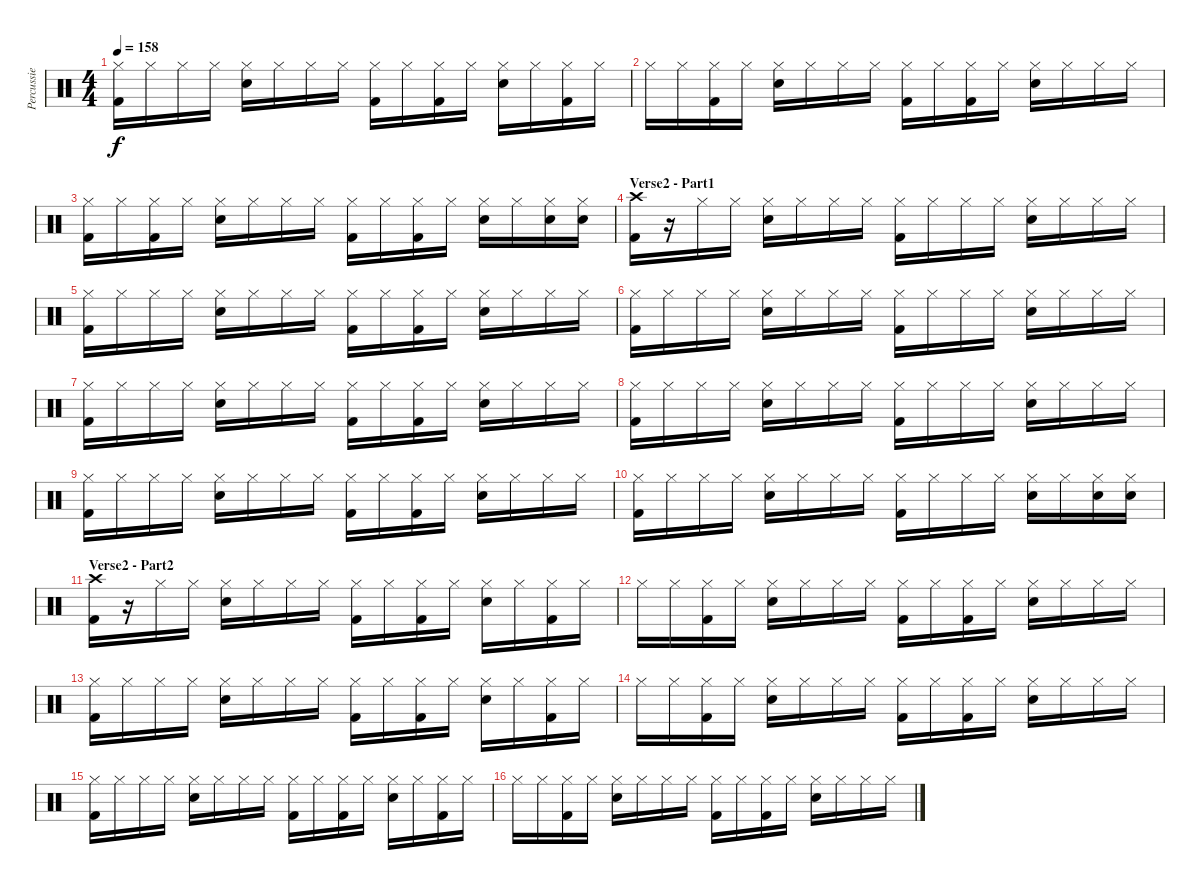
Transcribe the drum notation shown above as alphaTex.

\track ("Percussie" "Percussie") {instrument percussion}
\staff {score}
\articulation defaults
\ts (4 4)
\tempo 158
\clef neutral
\ks c
("Hi-Hat (closed)" "Kick (hit) 2").16{dy f} "Hi-Hat (closed)".16 "Hi-Hat (closed)".16 "Hi-Hat (closed)".16 ("Hi-Hat (closed)" "Electric Snare (hit)").16 "Hi-Hat (closed)".16 "Hi-Hat (closed)".16 "Hi-Hat (closed)".16 ("Hi-Hat (closed)" "Kick (hit) 2").16 "Hi-Hat (closed)".16 ("Hi-Hat (closed)" "Kick (hit) 2").16 "Hi-Hat (closed)".16 ("Hi-Hat (closed)" "Electric Snare (hit)").16 "Hi-Hat (closed)".16 ("Hi-Hat (closed)" "Kick (hit) 2").16 "Hi-Hat (closed)".16 |
"Hi-Hat (closed)".16 "Hi-Hat (closed)".16 ("Hi-Hat (closed)" "Kick (hit) 2").16 "Hi-Hat (closed)".16 ("Hi-Hat (closed)" "Electric Snare (hit)").16 "Hi-Hat (closed)".16 "Hi-Hat (closed)".16 "Hi-Hat (closed)".16 ("Hi-Hat (closed)" "Kick (hit) 2").16 "Hi-Hat (closed)".16 ("Hi-Hat (closed)" "Kick (hit) 2").16 "Hi-Hat (closed)".16 ("Hi-Hat (closed)" "Electric Snare (hit)").16 "Hi-Hat (closed)".16 "Hi-Hat (closed)".16 "Hi-Hat (closed)".16 |
("Hi-Hat (closed)" "Kick (hit) 2").16 "Hi-Hat (closed)".16 ("Hi-Hat (closed)" "Kick (hit) 2").16 "Hi-Hat (closed)".16 ("Hi-Hat (closed)" "Electric Snare (hit)").16 "Hi-Hat (closed)".16 "Hi-Hat (closed)".16 "Hi-Hat (closed)".16 ("Hi-Hat (closed)" "Kick (hit) 2").16 "Hi-Hat (closed)".16 ("Hi-Hat (closed)" "Kick (hit) 2").16 "Hi-Hat (closed)".16 ("Hi-Hat (closed)" "Electric Snare (hit)").16 "Hi-Hat (closed)".16 ("Hi-Hat (closed)" "Electric Snare (hit)").16 ("Hi-Hat (closed)" "Electric Snare (hit)").16 |
\section ("" "Verse2 - Part1")
("Crash high (hit)" "Kick (hit) 2").16 r.16 "Hi-Hat (closed)".16 "Hi-Hat (closed)".16 ("Hi-Hat (closed)" "Electric Snare (hit)").16 "Hi-Hat (closed)".16 "Hi-Hat (closed)".16 "Hi-Hat (closed)".16 ("Hi-Hat (closed)" "Kick (hit) 2").16 "Hi-Hat (closed)".16 "Hi-Hat (closed)".16 "Hi-Hat (closed)".16 ("Hi-Hat (closed)" "Electric Snare (hit)").16 "Hi-Hat (closed)".16 "Hi-Hat (closed)".16 "Hi-Hat (closed)".16 |
("Hi-Hat (closed)" "Kick (hit) 2").16 "Hi-Hat (closed)".16 "Hi-Hat (closed)".16 "Hi-Hat (closed)".16 ("Hi-Hat (closed)" "Electric Snare (hit)").16 "Hi-Hat (closed)".16 "Hi-Hat (closed)".16 "Hi-Hat (closed)".16 ("Hi-Hat (closed)" "Kick (hit) 2").16 "Hi-Hat (closed)".16 ("Hi-Hat (closed)" "Kick (hit) 2").16 "Hi-Hat (closed)".16 ("Hi-Hat (closed)" "Electric Snare (hit)").16 "Hi-Hat (closed)".16 "Hi-Hat (closed)".16 "Hi-Hat (closed)".16 |
("Hi-Hat (closed)" "Kick (hit) 2").16 "Hi-Hat (closed)".16 "Hi-Hat (closed)".16 "Hi-Hat (closed)".16 ("Hi-Hat (closed)" "Electric Snare (hit)").16 "Hi-Hat (closed)".16 "Hi-Hat (closed)".16 "Hi-Hat (closed)".16 ("Hi-Hat (closed)" "Kick (hit) 2").16 "Hi-Hat (closed)".16 "Hi-Hat (closed)".16 "Hi-Hat (closed)".16 ("Hi-Hat (closed)" "Electric Snare (hit)").16 "Hi-Hat (closed)".16 "Hi-Hat (closed)".16 "Hi-Hat (closed)".16 |
("Hi-Hat (closed)" "Kick (hit) 2").16 "Hi-Hat (closed)".16 "Hi-Hat (closed)".16 "Hi-Hat (closed)".16 ("Hi-Hat (closed)" "Electric Snare (hit)").16 "Hi-Hat (closed)".16 "Hi-Hat (closed)".16 "Hi-Hat (closed)".16 ("Hi-Hat (closed)" "Kick (hit) 2").16 "Hi-Hat (closed)".16 ("Hi-Hat (closed)" "Kick (hit) 2").16 "Hi-Hat (closed)".16 ("Hi-Hat (closed)" "Electric Snare (hit)").16 "Hi-Hat (closed)".16 "Hi-Hat (closed)".16 "Hi-Hat (closed)".16 |
("Hi-Hat (closed)" "Kick (hit) 2").16 "Hi-Hat (closed)".16 "Hi-Hat (closed)".16 "Hi-Hat (closed)".16 ("Hi-Hat (closed)" "Electric Snare (hit)").16 "Hi-Hat (closed)".16 "Hi-Hat (closed)".16 "Hi-Hat (closed)".16 ("Hi-Hat (closed)" "Kick (hit) 2").16 "Hi-Hat (closed)".16 "Hi-Hat (closed)".16 "Hi-Hat (closed)".16 ("Hi-Hat (closed)" "Electric Snare (hit)").16 "Hi-Hat (closed)".16 "Hi-Hat (closed)".16 "Hi-Hat (closed)".16 |
("Hi-Hat (closed)" "Kick (hit) 2").16 "Hi-Hat (closed)".16 "Hi-Hat (closed)".16 "Hi-Hat (closed)".16 ("Hi-Hat (closed)" "Electric Snare (hit)").16 "Hi-Hat (closed)".16 "Hi-Hat (closed)".16 "Hi-Hat (closed)".16 ("Hi-Hat (closed)" "Kick (hit) 2").16 "Hi-Hat (closed)".16 ("Hi-Hat (closed)" "Kick (hit) 2").16 "Hi-Hat (closed)".16 ("Hi-Hat (closed)" "Electric Snare (hit)").16 "Hi-Hat (closed)".16 "Hi-Hat (closed)".16 "Hi-Hat (closed)".16 |
("Hi-Hat (closed)" "Kick (hit) 2").16 "Hi-Hat (closed)".16 "Hi-Hat (closed)".16 "Hi-Hat (closed)".16 ("Hi-Hat (closed)" "Electric Snare (hit)").16 "Hi-Hat (closed)".16 "Hi-Hat (closed)".16 "Hi-Hat (closed)".16 ("Hi-Hat (closed)" "Kick (hit) 2").16 "Hi-Hat (closed)".16 "Hi-Hat (closed)".16 "Hi-Hat (closed)".16 ("Hi-Hat (closed)" "Electric Snare (hit)").16 "Hi-Hat (closed)".16 ("Hi-Hat (closed)" "Electric Snare (hit)").16 ("Hi-Hat (closed)" "Electric Snare (hit)").16 |
\section ("" "Verse2 - Part2")
("Crash high (hit)" "Kick (hit) 2").16 r.16 "Hi-Hat (closed)".16 "Hi-Hat (closed)".16 ("Hi-Hat (closed)" "Electric Snare (hit)").16 "Hi-Hat (closed)".16 "Hi-Hat (closed)".16 "Hi-Hat (closed)".16 ("Hi-Hat (closed)" "Kick (hit) 2").16 "Hi-Hat (closed)".16 ("Hi-Hat (closed)" "Kick (hit) 2").16 "Hi-Hat (closed)".16 ("Hi-Hat (closed)" "Electric Snare (hit)").16 "Hi-Hat (closed)".16 ("Hi-Hat (closed)" "Kick (hit) 2").16 "Hi-Hat (closed)".16 |
"Hi-Hat (closed)".16 "Hi-Hat (closed)".16 ("Hi-Hat (closed)" "Kick (hit) 2").16 "Hi-Hat (closed)".16 ("Hi-Hat (closed)" "Electric Snare (hit)").16 "Hi-Hat (closed)".16 "Hi-Hat (closed)".16 "Hi-Hat (closed)".16 ("Hi-Hat (closed)" "Kick (hit) 2").16 "Hi-Hat (closed)".16 ("Hi-Hat (closed)" "Kick (hit) 2").16 "Hi-Hat (closed)".16 ("Hi-Hat (closed)" "Electric Snare (hit)").16 "Hi-Hat (closed)".16 "Hi-Hat (closed)".16 "Hi-Hat (closed)".16 |
("Hi-Hat (closed)" "Kick (hit) 2").16 "Hi-Hat (closed)".16 "Hi-Hat (closed)".16 "Hi-Hat (closed)".16 ("Hi-Hat (closed)" "Electric Snare (hit)").16 "Hi-Hat (closed)".16 "Hi-Hat (closed)".16 "Hi-Hat (closed)".16 ("Hi-Hat (closed)" "Kick (hit) 2").16 "Hi-Hat (closed)".16 ("Hi-Hat (closed)" "Kick (hit) 2").16 "Hi-Hat (closed)".16 ("Hi-Hat (closed)" "Electric Snare (hit)").16 "Hi-Hat (closed)".16 ("Hi-Hat (closed)" "Kick (hit) 2").16 "Hi-Hat (closed)".16 |
"Hi-Hat (closed)".16 "Hi-Hat (closed)".16 ("Hi-Hat (closed)" "Kick (hit) 2").16 "Hi-Hat (closed)".16 ("Hi-Hat (closed)" "Electric Snare (hit)").16 "Hi-Hat (closed)".16 "Hi-Hat (closed)".16 "Hi-Hat (closed)".16 ("Hi-Hat (closed)" "Kick (hit) 2").16 "Hi-Hat (closed)".16 ("Hi-Hat (closed)" "Kick (hit) 2").16 "Hi-Hat (closed)".16 ("Hi-Hat (closed)" "Electric Snare (hit)").16 "Hi-Hat (closed)".16 "Hi-Hat (closed)".16 "Hi-Hat (closed)".16 |
("Hi-Hat (closed)" "Kick (hit) 2").16 "Hi-Hat (closed)".16 "Hi-Hat (closed)".16 "Hi-Hat (closed)".16 ("Hi-Hat (closed)" "Electric Snare (hit)").16 "Hi-Hat (closed)".16 "Hi-Hat (closed)".16 "Hi-Hat (closed)".16 ("Hi-Hat (closed)" "Kick (hit) 2").16 "Hi-Hat (closed)".16 ("Hi-Hat (closed)" "Kick (hit) 2").16 "Hi-Hat (closed)".16 ("Hi-Hat (closed)" "Electric Snare (hit)").16 "Hi-Hat (closed)".16 ("Hi-Hat (closed)" "Kick (hit) 2").16 "Hi-Hat (closed)".16 |
"Hi-Hat (closed)".16 "Hi-Hat (closed)".16 ("Hi-Hat (closed)" "Kick (hit) 2").16 "Hi-Hat (closed)".16 ("Hi-Hat (closed)" "Electric Snare (hit)").16 "Hi-Hat (closed)".16 "Hi-Hat (closed)".16 "Hi-Hat (closed)".16 ("Hi-Hat (closed)" "Kick (hit) 2").16 "Hi-Hat (closed)".16 ("Hi-Hat (closed)" "Kick (hit) 2").16 "Hi-Hat (closed)".16 ("Hi-Hat (closed)" "Electric Snare (hit)").16 "Hi-Hat (closed)".16 "Hi-Hat (closed)".16 "Hi-Hat (closed)".16
